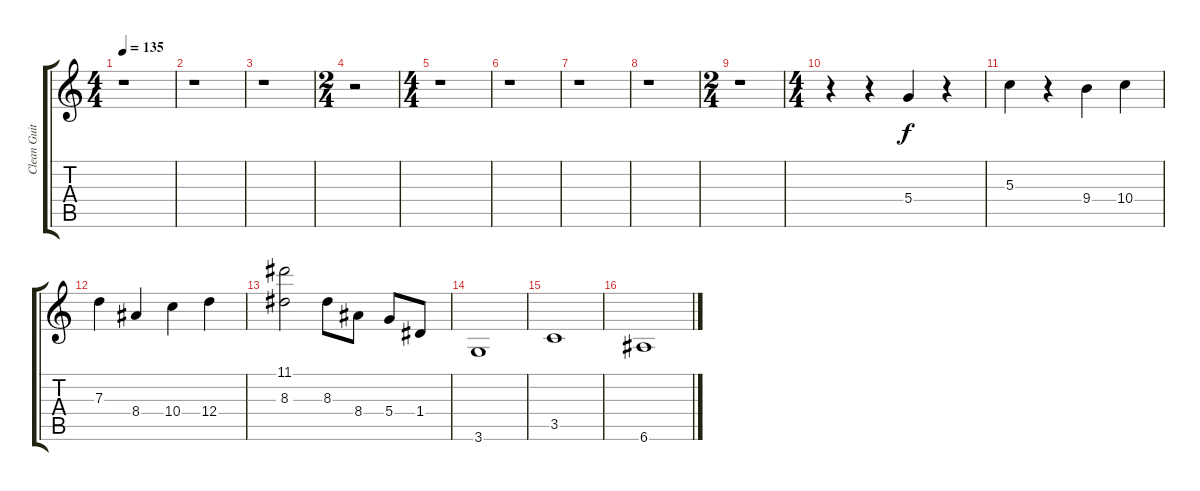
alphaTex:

\track ("Clean Guitar" "Clean Guit") {instrument acousticguitarsteel}
\staff {score tabs}
\tuning (E4 B3 G3 D3 A2 E2) {hide}
\ts (4 4)
\tempo 135
\clef g2
\ks c
r.1{dy f} |
r.1 |
r.1 |
\ts (2 4)
r.2 |
\ts (4 4)
r.1 |
r.1 |
r.1 |
r.1 |
\ts (2 4)
r.1 |
\ts (4 4)
r.4 r.4 5.4.4 r.4 |
5.3.4 r.4 9.4.4 10.4.4 |
7.3.4 8.4.4 10.4.4 12.4.4 |
(11.1 8.3).2 8.3.8 8.4.8 5.4.8 1.4.8 |
3.6.1 |
3.5.1 |
6.6.1
